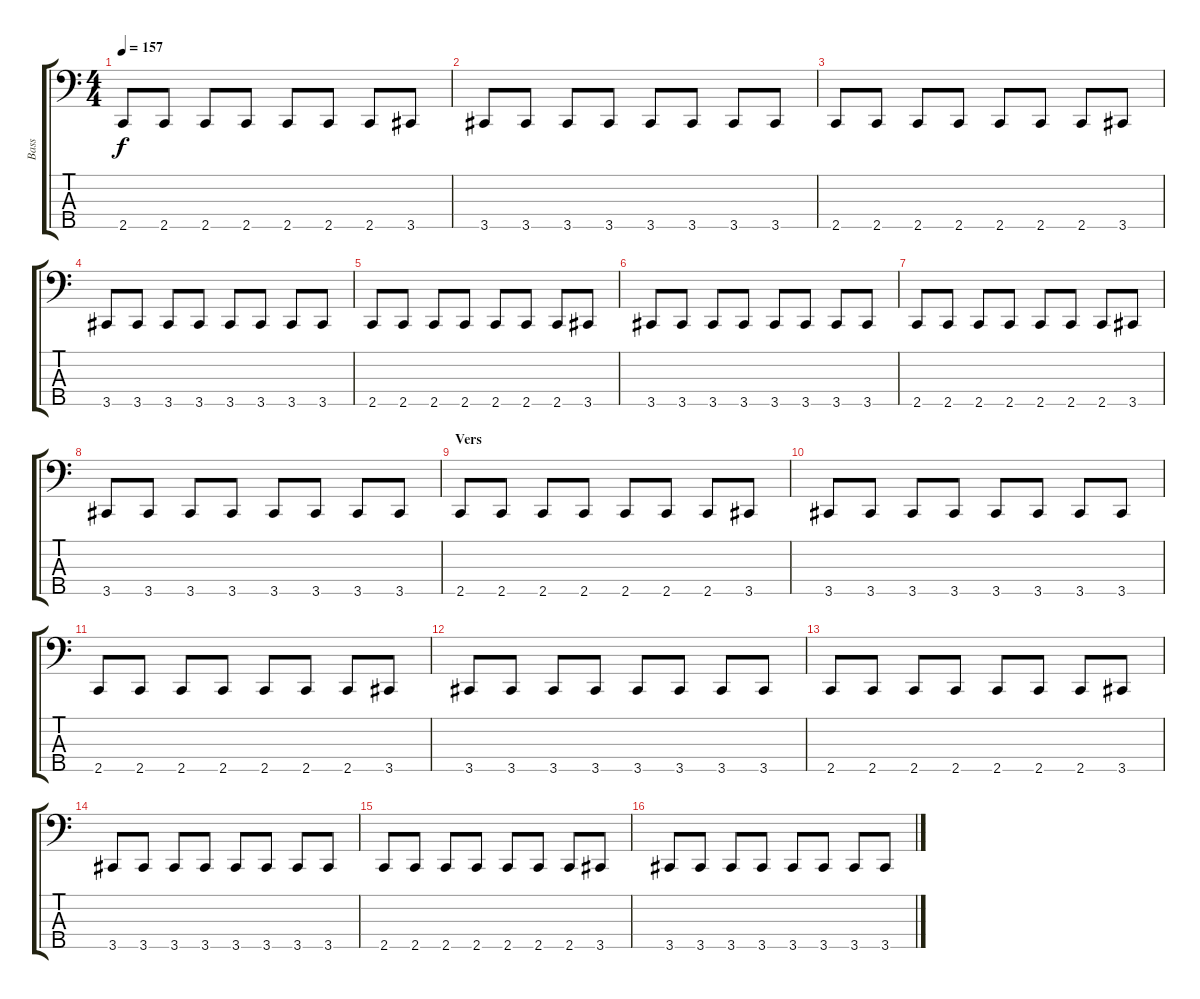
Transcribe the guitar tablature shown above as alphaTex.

\track ("Bass" "Bass") {instrument electricbasspick}
\staff {score tabs}
\tuning (Gb2 Db2 Ab1 Eb1 Bb0) {hide}
\ts (4 4)
\tempo 157
\clef f4
\ks c
2.5.8{dy f} 2.5.8 2.5.8 2.5.8 2.5.8 2.5.8 2.5.8 3.5.8 |
3.5.8 3.5.8 3.5.8 3.5.8 3.5.8 3.5.8 3.5.8 3.5.8 |
2.5.8 2.5.8 2.5.8 2.5.8 2.5.8 2.5.8 2.5.8 3.5.8 |
3.5.8 3.5.8 3.5.8 3.5.8 3.5.8 3.5.8 3.5.8 3.5.8 |
2.5.8 2.5.8 2.5.8 2.5.8 2.5.8 2.5.8 2.5.8 3.5.8 |
3.5.8 3.5.8 3.5.8 3.5.8 3.5.8 3.5.8 3.5.8 3.5.8 |
2.5.8 2.5.8 2.5.8 2.5.8 2.5.8 2.5.8 2.5.8 3.5.8 |
3.5.8 3.5.8 3.5.8 3.5.8 3.5.8 3.5.8 3.5.8 3.5.8 |
\section ("" "Vers")
2.5.8 2.5.8 2.5.8 2.5.8 2.5.8 2.5.8 2.5.8 3.5.8 |
3.5.8 3.5.8 3.5.8 3.5.8 3.5.8 3.5.8 3.5.8 3.5.8 |
2.5.8 2.5.8 2.5.8 2.5.8 2.5.8 2.5.8 2.5.8 3.5.8 |
3.5.8 3.5.8 3.5.8 3.5.8 3.5.8 3.5.8 3.5.8 3.5.8 |
2.5.8 2.5.8 2.5.8 2.5.8 2.5.8 2.5.8 2.5.8 3.5.8 |
3.5.8 3.5.8 3.5.8 3.5.8 3.5.8 3.5.8 3.5.8 3.5.8 |
2.5.8 2.5.8 2.5.8 2.5.8 2.5.8 2.5.8 2.5.8 3.5.8 |
3.5.8 3.5.8 3.5.8 3.5.8 3.5.8 3.5.8 3.5.8 3.5.8
